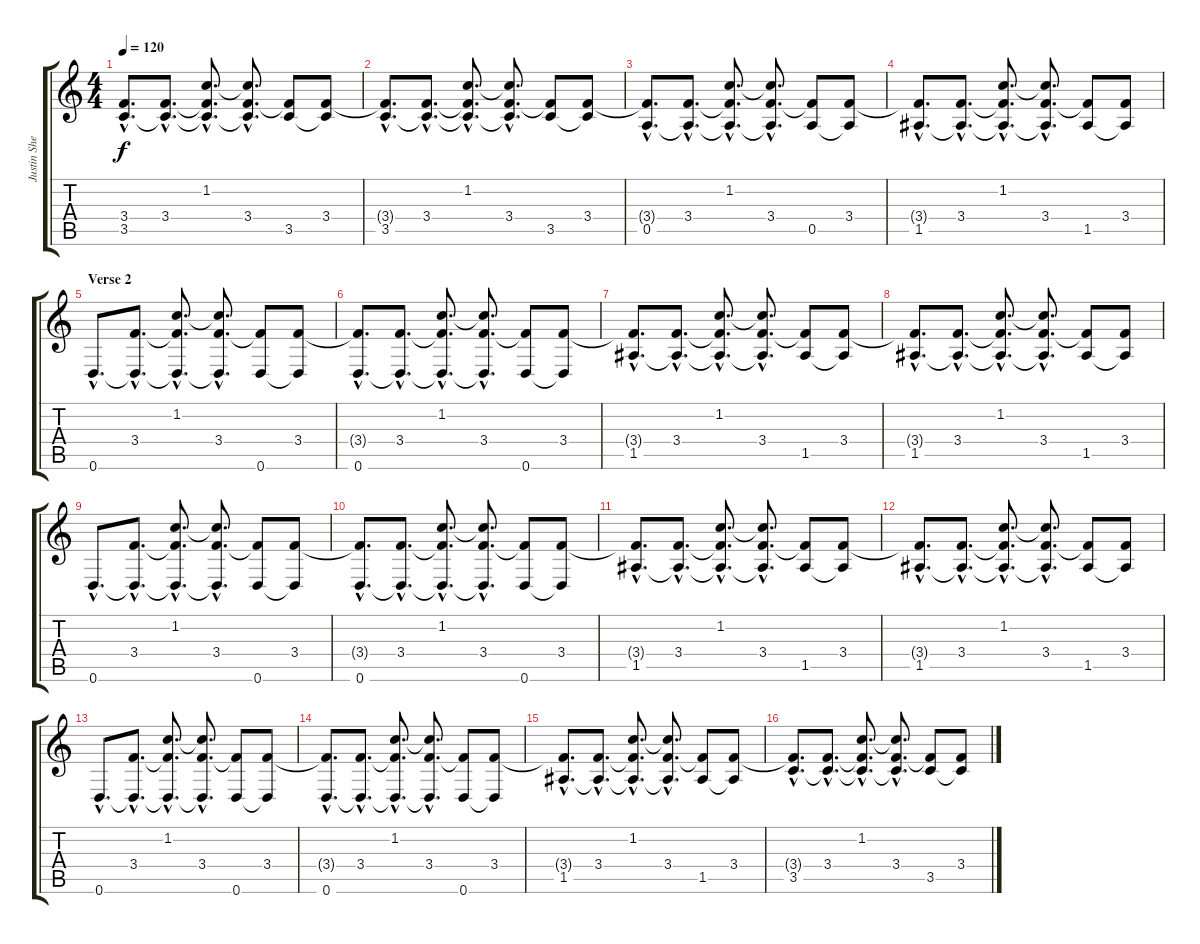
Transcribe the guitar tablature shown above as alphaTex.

\track ("Justin Shekoski" "Justin She") {instrument acousticguitarsteel}
\staff {score tabs}
\tuning (E4 B3 G3 D3 A2 D2) {hide}
\ts (4 4)
\tempo 120
\clef g2
\ks c
(3.4{hac t} 3.5{hac}).8{d dy f} (3.4{hac} 3.5{hac t}).8{d} (1.2{hac} 3.4{hac t} 3.5{hac t}).8{d} (1.2{hac t} 3.4{hac} 3.5{hac t}).8{d} (3.4{t} 3.5).8 (3.4 3.5{t}).8 |
(3.4{hac t} 3.5{hac}).8{d} (3.4{hac} 3.5{hac t}).8{d} (1.2{hac} 3.4{hac t} 3.5{hac t}).8{d} (1.2{hac t} 3.4{hac} 3.5{hac t}).8{d} (3.4{t} 3.5).8 (3.4 3.5{t}).8 |
(3.4{hac t} 0.5{hac}).8{d} (3.4{hac} 0.5{hac t}).8{d} (1.2{hac} 3.4{hac t} 0.5{hac t}).8{d} (1.2{hac t} 3.4{hac} 0.5{hac t}).8{d} (3.4{t} 0.5).8 (3.4 0.5{t}).8 |
(3.4{hac t} 1.5{hac}).8{d} (3.4{hac} 1.5{hac t}).8{d} (1.2{hac} 3.4{hac t} 1.5{hac t}).8{d} (1.2{hac t} 3.4{hac} 1.5{hac t}).8{d} (3.4{t} 1.5).8 (3.4 1.5{t}).8 |
\section ("" "Verse 2")
0.6{hac}.8{d} (3.4{hac} 0.6{hac t}).8{d} (1.2{hac} 3.4{hac t} 0.6{hac t}).8{d} (1.2{hac t} 3.4{hac} 0.6{hac t}).8{d} (3.4{t} 0.6).8 (3.4 0.6{t}).8 |
(3.4{hac t} 0.6{hac}).8{d} (3.4{hac} 0.6{hac t}).8{d} (1.2{hac} 3.4{hac t} 0.6{hac t}).8{d} (1.2{hac t} 3.4{hac} 0.6{hac t}).8{d} (3.4{t} 0.6).8 (3.4 0.6{t}).8 |
(3.4{hac t} 1.5{hac}).8{d} (3.4{hac} 1.5{hac t}).8{d} (1.2{hac} 3.4{hac t} 1.5{hac t}).8{d} (1.2{hac t} 3.4{hac} 1.5{hac t}).8{d} (3.4{t} 1.5).8 (3.4 1.5{t}).8 |
(3.4{hac t} 1.5{hac}).8{d} (3.4{hac} 1.5{hac t}).8{d} (1.2{hac} 3.4{hac t} 1.5{hac t}).8{d} (1.2{hac t} 3.4{hac} 1.5{hac t}).8{d} (3.4{t} 1.5).8 (3.4 1.5{t}).8 |
0.6{hac}.8{d} (3.4{hac} 0.6{hac t}).8{d} (1.2{hac} 3.4{hac t} 0.6{hac t}).8{d} (1.2{hac t} 3.4{hac} 0.6{hac t}).8{d} (3.4{t} 0.6).8 (3.4 0.6{t}).8 |
(3.4{hac t} 0.6{hac}).8{d} (3.4{hac} 0.6{hac t}).8{d} (1.2{hac} 3.4{hac t} 0.6{hac t}).8{d} (1.2{hac t} 3.4{hac} 0.6{hac t}).8{d} (3.4{t} 0.6).8 (3.4 0.6{t}).8 |
(3.4{hac t} 1.5{hac}).8{d} (3.4{hac} 1.5{hac t}).8{d} (1.2{hac} 3.4{hac t} 1.5{hac t}).8{d} (1.2{hac t} 3.4{hac} 1.5{hac t}).8{d} (3.4{t} 1.5).8 (3.4 1.5{t}).8 |
(3.4{hac t} 1.5{hac}).8{d} (3.4{hac} 1.5{hac t}).8{d} (1.2{hac} 3.4{hac t} 1.5{hac t}).8{d} (1.2{hac t} 3.4{hac} 1.5{hac t}).8{d} (3.4{t} 1.5).8 (3.4 1.5{t}).8 |
0.6{hac}.8{d} (3.4{hac} 0.6{hac t}).8{d} (1.2{hac} 3.4{hac t} 0.6{hac t}).8{d} (1.2{hac t} 3.4{hac} 0.6{hac t}).8{d} (3.4{t} 0.6).8 (3.4 0.6{t}).8 |
(3.4{hac t} 0.6{hac}).8{d} (3.4{hac} 0.6{hac t}).8{d} (1.2{hac} 3.4{hac t} 0.6{hac t}).8{d} (1.2{hac t} 3.4{hac} 0.6{hac t}).8{d} (3.4{t} 0.6).8 (3.4 0.6{t}).8 |
(3.4{hac t} 1.5{hac}).8{d} (3.4{hac} 1.5{hac t}).8{d} (1.2{hac} 3.4{hac t} 1.5{hac t}).8{d} (1.2{hac t} 3.4{hac} 1.5{hac t}).8{d} (3.4{t} 1.5).8 (3.4 1.5{t}).8 |
(3.4{hac t} 3.5{hac}).8{d} (3.4{hac} 3.5{hac t}).8{d} (1.2{hac} 3.4{hac t} 3.5{hac t}).8{d} (1.2{hac t} 3.4{hac} 3.5{hac t}).8{d} (3.4{t} 3.5).8 (3.4 3.5{t}).8
